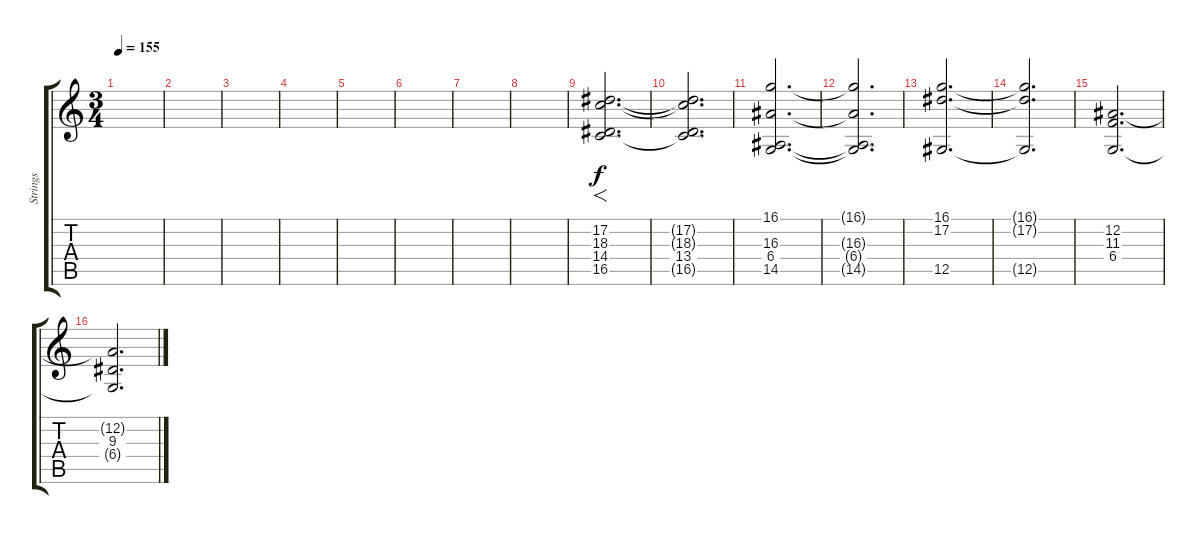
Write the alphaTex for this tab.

\track ("Strings" "Strings") {instrument synthstrings1}
\staff {score tabs}
\tuning (Eb4 Bb3 Gb3 Db3 Ab2 Eb2) {hide}
\ts (3 4)
\tempo 155
\clef g2
\ks c
|
|
|
|
|
|
|
|
(17.2 18.3 14.4 16.5).2{f d} |
(17.2{t} 18.3{t} 13.4 16.5{t}).2{d} |
(16.1 16.3 6.4 14.5).2{d} |
(16.1{t} 16.3{t} 6.4{t} 14.5{t}).2{d} |
(16.1 17.2 12.5).2{d} |
(16.1{t} 17.2{t} 12.5{t}).2{d} |
(12.2 11.3 6.4).2{d} |
(12.2{t} 9.3 6.4{t}).2{d}
